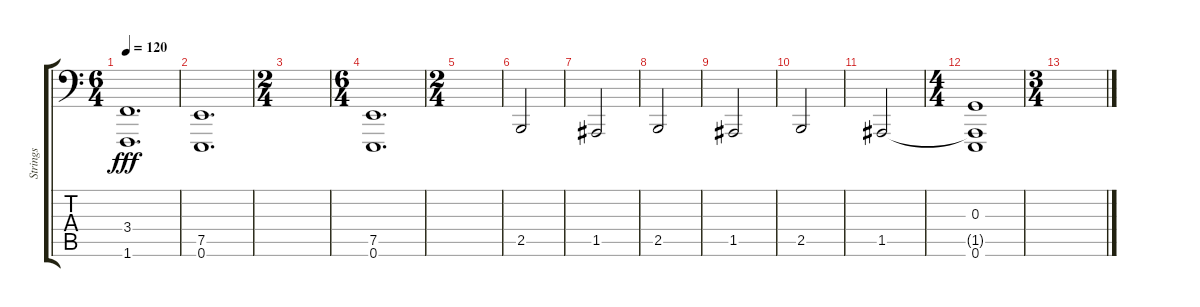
\track ("Strings" "Strings") {instrument stringensemble1}
\staff {score tabs}
\tuning (E3 B2 G2 D2 A1 E1) {hide}
\ts (6 4)
\tempo 120
\clef f4
\ks c
(3.4 1.6).1{d dy fff} |
(7.5 0.6).1{d} |
\ts (2 4)
|
\ts (6 4)
(7.5 0.6).1{d} |
\ts (2 4)
|
2.5.2 |
1.5.2 |
2.5.2 |
1.5.2 |
2.5.2 |
1.5.2 |
\ts (4 4)
(0.3 1.5{t} 0.6).1 |
\ts (3 4)
